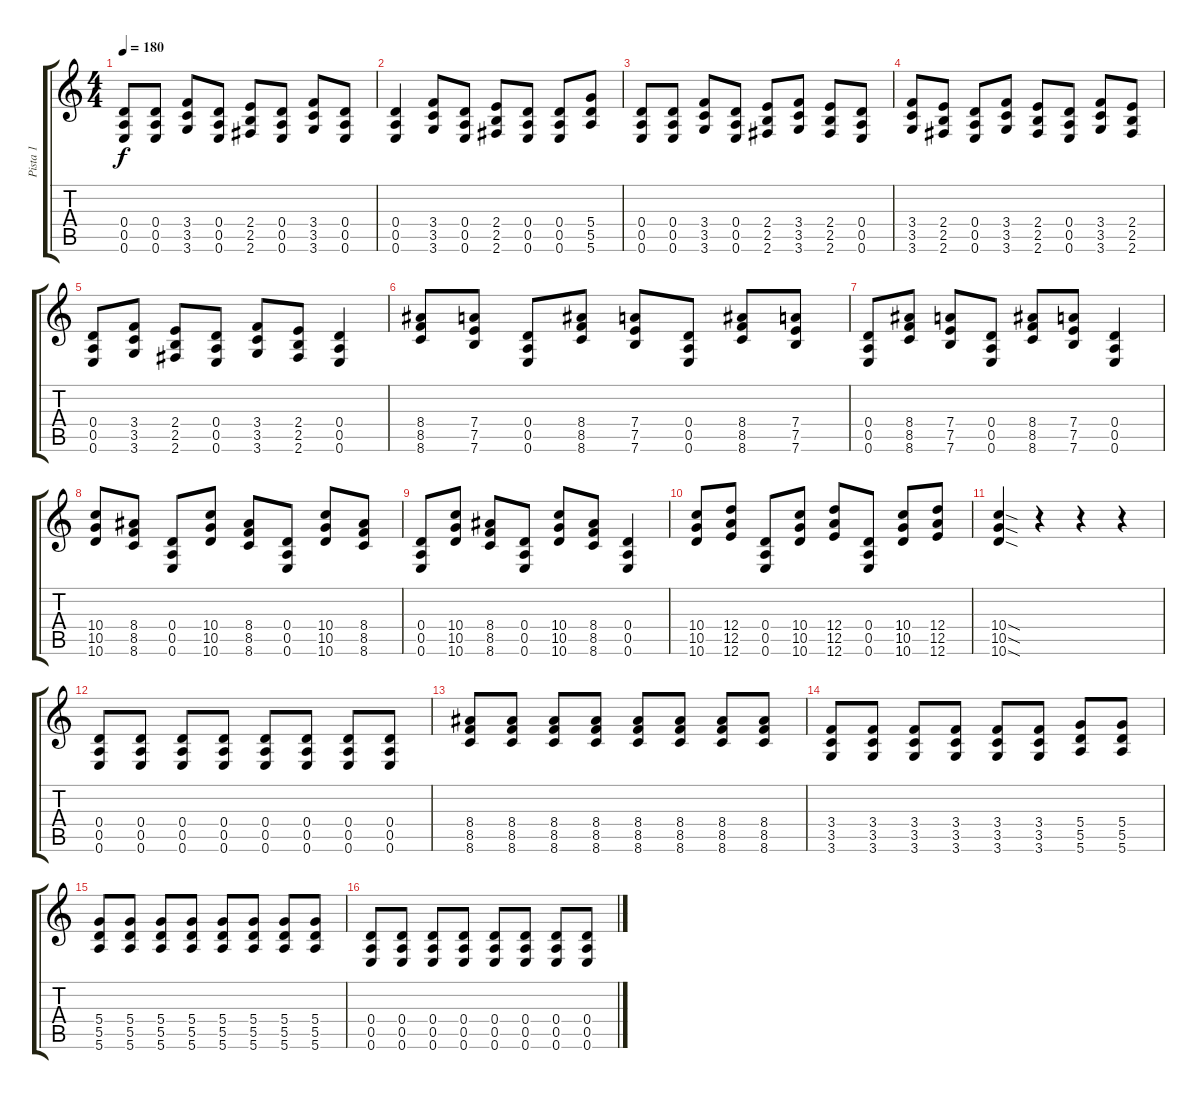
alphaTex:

\track ("Pista 1" "Pista 1") {instrument distortionguitar}
\staff {score tabs}
\tuning (E4 B3 G3 D3 A2 E2) {hide}
\ts (4 4)
\tempo 180
\clef g2
\ks c
(0.4 0.5 0.6).8{dy f} (0.4 0.5 0.6).8 (3.4 3.5 3.6).8 (0.4 0.5 0.6).8 (2.4 2.5 2.6).8 (0.4 0.5 0.6).8 (3.4 3.5 3.6).8 (0.4 0.5 0.6).8 |
(0.4 0.5 0.6).4 (3.4 3.5 3.6).8 (0.4 0.5 0.6).8 (2.4 2.5 2.6).8 (0.4 0.5 0.6).8 (0.4 0.5 0.6).8 (5.4 5.5 5.6).8 |
(0.4 0.5 0.6).8 (0.4 0.5 0.6).8 (3.4 3.5 3.6).8 (0.4 0.5 0.6).8 (2.4 2.5 2.6).8 (3.4 3.5 3.6).8 (2.4 2.5 2.6).8 (0.4 0.5 0.6).8 |
(3.4 3.5 3.6).8 (2.4 2.5 2.6).8 (0.4 0.5 0.6).8 (3.4 3.5 3.6).8 (2.4 2.5 2.6).8 (0.4 0.5 0.6).8 (3.4 3.5 3.6).8 (2.4 2.5 2.6).8 |
(0.4 0.5 0.6).8 (3.4 3.5 3.6).8 (2.4 2.5 2.6).8 (0.4 0.5 0.6).8 (3.4 3.5 3.6).8 (2.4 2.5 2.6).8 (0.4 0.5 0.6).4 |
(8.4 8.5 8.6).8 (7.4 7.5 7.6).8 (0.4 0.5 0.6).8 (8.4 8.5 8.6).8 (7.4 7.5 7.6).8 (0.4 0.5 0.6).8 (8.4 8.5 8.6).8 (7.4 7.5 7.6).8 |
(0.4 0.5 0.6).8 (8.4 8.5 8.6).8 (7.4 7.5 7.6).8 (0.4 0.5 0.6).8 (8.4 8.5 8.6).8 (7.4 7.5 7.6).8 (0.4 0.5 0.6).4 |
(10.4 10.5 10.6).8 (8.4 8.5 8.6).8 (0.4 0.5 0.6).8 (10.4 10.5 10.6).8 (8.4 8.5 8.6).8 (0.4 0.5 0.6).8 (10.4 10.5 10.6).8 (8.4 8.5 8.6).8 |
(0.4 0.5 0.6).8 (10.4 10.5 10.6).8 (8.4 8.5 8.6).8 (0.4 0.5 0.6).8 (10.4 10.5 10.6).8 (8.4 8.5 8.6).8 (0.4 0.5 0.6).4 |
(10.4 10.5 10.6).8 (12.4 12.5 12.6).8 (0.4 0.5 0.6).8 (10.4 10.5 10.6).8 (12.4 12.5 12.6).8 (0.4 0.5 0.6).8 (10.4 10.5 10.6).8 (12.4 12.5 12.6).8 |
(10.4{sod} 10.5{sod} 10.6{sod}).4 r.4 r.4 r.4 |
(0.4 0.5 0.6).8 (0.4 0.5 0.6).8 (0.4 0.5 0.6).8 (0.4 0.5 0.6).8 (0.4 0.5 0.6).8 (0.4 0.5 0.6).8 (0.4 0.5 0.6).8 (0.4 0.5 0.6).8 |
(8.4 8.5 8.6).8 (8.4 8.5 8.6).8 (8.4 8.5 8.6).8 (8.4 8.5 8.6).8 (8.4 8.5 8.6).8 (8.4 8.5 8.6).8 (8.4 8.5 8.6).8 (8.4 8.5 8.6).8 |
(3.4 3.5 3.6).8 (3.4 3.5 3.6).8 (3.4 3.5 3.6).8 (3.4 3.5 3.6).8 (3.4 3.5 3.6).8 (3.4 3.5 3.6).8 (5.4 5.5 5.6).8 (5.4 5.5 5.6).8 |
(5.4 5.5 5.6).8 (5.4 5.5 5.6).8 (5.4 5.5 5.6).8 (5.4 5.5 5.6).8 (5.4 5.5 5.6).8 (5.4 5.5 5.6).8 (5.4 5.5 5.6).8 (5.4 5.5 5.6).8 |
(0.4 0.5 0.6).8 (0.4 0.5 0.6).8 (0.4 0.5 0.6).8 (0.4 0.5 0.6).8 (0.4 0.5 0.6).8 (0.4 0.5 0.6).8 (0.4 0.5 0.6).8 (0.4 0.5 0.6).8
